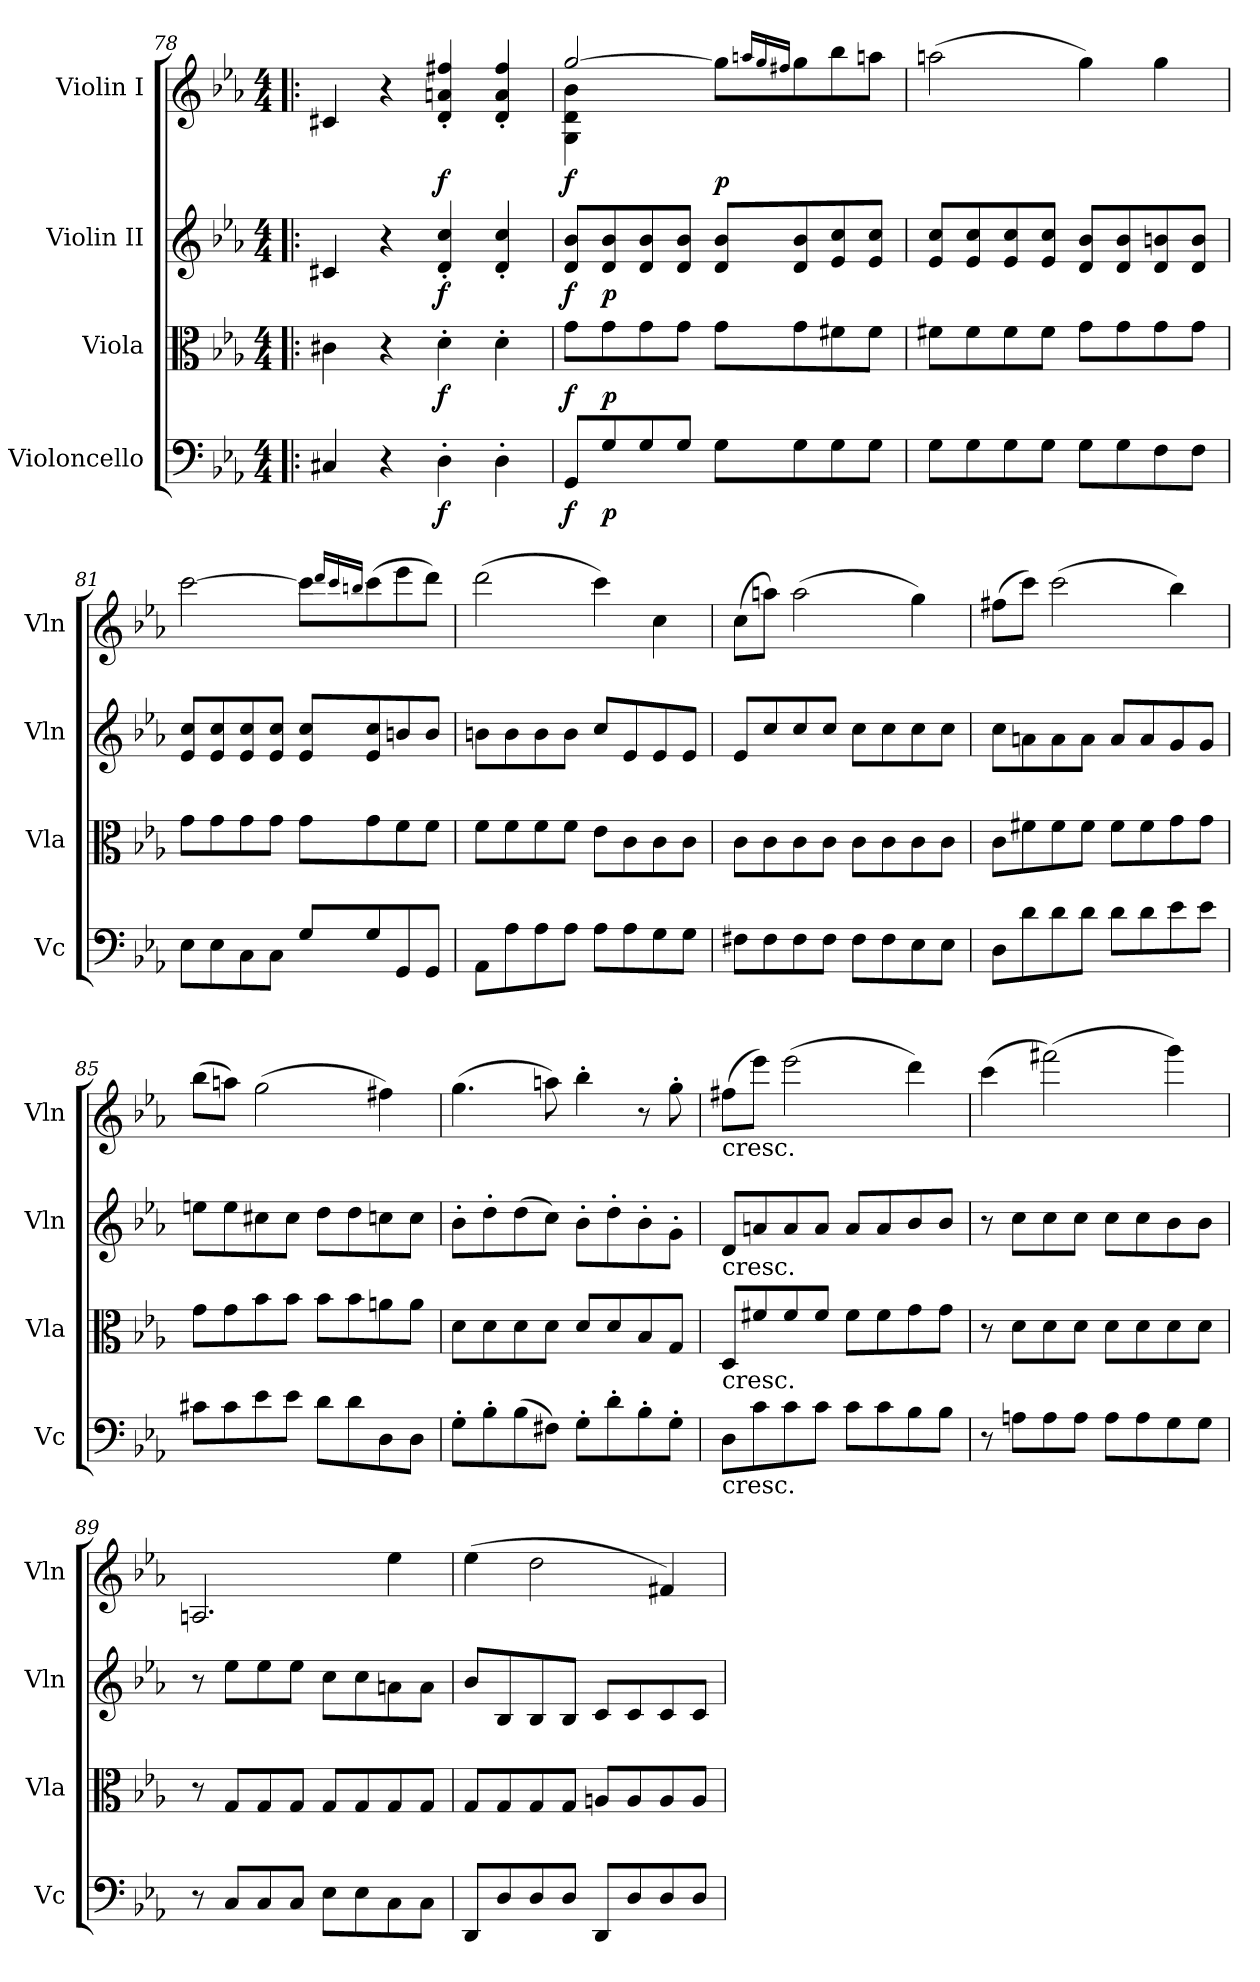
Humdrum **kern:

**kern	**dynam	**kern	**dynam	**kern	**dynam	**kern	**dynam
*part4	*part4	*part3	*part3	*part2	*part2	*part1	*part1
*staff4	*staff4	*staff3	*staff3	*staff2	*staff2	*staff1	*staff1
*I"Violoncello	*	*I"Viola	*	*I"Violin II	*	*I"Violin I	*
*I'Vc	*	*I'Vla	*	*I'Vln	*	*I'Vln	*
*clefF4	*	*clefC3	*	*clefG2	*	*clefG2	*
*k[b-e-a-]	*	*k[b-e-a-]	*	*k[b-e-a-]	*	*k[b-e-a-]	*
*M4/4	*	*M4/4	*	*M4/4	*	*M4/4	*
=78!|:	=78!|:	=78!|:	=78!|:	=78!|:	=78!|:	=78!|:	=78!|:
4C#X	.	4c#X	.	4c#X	.	4c#X	.
4r	.	4r	.	4r	.	4r	.
4D'	f	4d'	f	4d' 4cc'	f	4d' 4an' 4ff#X'	f
4D'	.	4d'	.	4d' 4cc'	.	4d' 4a' 4ff#'	.
=79	=79	=79	=79	=79	=79	=79	=79
*	*	*	*	*	*	*^	*
8GGL	f	8gL	f	8d 8b-L	f	[2gg	4G 4d 4b-	f
8G	p	8g	p	8d 8b-	p	.	.	.
8G	.	8g	.	8d 8b-	.	.	2.ryy	.
8GJ	.	8gJ	.	8d 8b-J	.	.	.	.
8GL	.	8gL	.	8d 8b-L	.	8ggL]	.	p
.	.	.	.	.	.	16qqaan/LL	.	.
.	.	.	.	.	.	16qqgg/	.	.
.	.	.	.	.	.	16qqff#X/JJ	.	.
8G	.	8g	.	8d 8b-	.	8gg	.	.
8G	.	8f#X	.	8e- 8cc	.	8bb-	.	.
8GJ	.	8f#J	.	8e- 8ccJ	.	8aanJ	.	.
*	*	*	*	*	*	*v	*v	*
=80	=80	=80	=80	=80	=80	=80	=80
8GL	.	8f#XL	.	8e- 8ccL	.	(2aan	.
8G	.	8f#	.	8e- 8cc	.	.	.
8G	.	8f#	.	8e- 8cc	.	.	.
8GJ	.	8f#J	.	8e- 8ccJ	.	.	.
8GL	.	8gL	.	8d 8b-L	.	4gg)	.
8G	.	8g	.	8d 8b-	.	.	.
8F	.	8g	.	8d 8bn	.	4gg	.
8FJ	.	8gJ	.	8d 8bJ	.	.	.
=81	=81	=81	=81	=81	=81	=81	=81
8E-L	.	8gL	.	8e- 8ccL	.	[2ccc	.
8E-	.	8g	.	8e- 8cc	.	.	.
8C	.	8g	.	8e- 8cc	.	.	.
8CJ	.	8gJ	.	8e- 8ccJ	.	.	.
8GL	.	8gL	.	8e- 8ccL	.	8cccL]	.
.	.	.	.	.	.	16qqddd/LL	.
.	.	.	.	.	.	16qqccc/	.
.	.	.	.	.	.	16qqbbn/JJ	.
8G	.	8g	.	8e- 8cc	.	(8ccc	.
8GG	.	8f	.	8bn	.	8eee-	.
8GGJ	.	8fJ	.	8bJ	.	8dddJ)	.
=82	=82	=82	=82	=82	=82	=82	=82
8AA-L	.	8fL	.	8bnL	.	(2ddd	.
8A-	.	8f	.	8b	.	.	.
8A-	.	8f	.	8b	.	.	.
8A-J	.	8fJ	.	8bJ	.	.	.
8A-L	.	8e-L	.	8ccL	.	4ccc)	.
8A-	.	8c	.	8e-	.	.	.
8G	.	8c	.	8e-	.	4cc	.
8GJ	.	8cJ	.	8e-J	.	.	.
=83	=83	=83	=83	=83	=83	=83	=83
8F#XL	.	8cL	.	8e-L	.	(8ccL	.
8F#	.	8c	.	8cc	.	8aanJ)	.
8F#	.	8c	.	8cc	.	(2aa	.
8F#J	.	8cJ	.	8ccJ	.	.	.
8F#L	.	8cL	.	8ccL	.	.	.
8F#	.	8c	.	8cc	.	.	.
8E-	.	8c	.	8cc	.	4gg)	.
8E-J	.	8cJ	.	8ccJ	.	.	.
=84	=84	=84	=84	=84	=84	=84	=84
8DL	.	8cL	.	8ccL	.	(8ff#XL	.
8d	.	8f#X	.	8an	.	8cccJ)	.
8d	.	8f#	.	8a	.	(2ccc	.
8dJ	.	8f#J	.	8aJ	.	.	.
8dL	.	8f#L	.	8aL	.	.	.
8d	.	8f#	.	8a	.	.	.
8e-	.	8g	.	8g	.	4bb-)	.
8e-J	.	8gJ	.	8gJ	.	.	.
=85	=85	=85	=85	=85	=85	=85	=85
8c#XL	.	8gL	.	8eenL	.	(8bb-L	.
8c#	.	8g	.	8ee	.	8aanJ)	.
8e-	.	8b-	.	8cc#X	.	(2gg	.
8e-J	.	8b-J	.	8cc#J	.	.	.
8dL	.	8b-L	.	8ddL	.	.	.
8d	.	8b-	.	8dd	.	.	.
8D	.	8an	.	8ccn	.	4ff#X)	.
8DJ	.	8aJ	.	8ccJ	.	.	.
=86	=86	=86	=86	=86	=86	=86	=86
8G'L	.	8dL	.	8b-'L	.	(4.gg	.
8B-'	.	8d	.	8dd'	.	.	.
(8B-	.	8d	.	(8dd	.	.	.
8F#XJ)	.	8dJ	.	8ccJ)	.	8aan)	.
8G'L	.	8dL	.	8b-'L	.	4bb-'	.
8d'	.	8d	.	8dd'	.	.	.
8B-'	.	8B-	.	8b-'	.	8r	.
8G'J	.	8GJ	.	8g'J	.	8gg'	.
=87	=87	=87	=87	=87	=87	=87	=87
!	!	!	!	!	!	!LO:TX:b:t=cresc.	!
!	!	!	!	!LO:TX:b:t=cresc.	!	!	!
!	!	!LO:TX:b:t=cresc.	!	!	!	!	!
!LO:TX:b:t=cresc.	!	!	!	!	!	!	!
8DL	.	8DL	.	8dL	.	(8ff#XL	.
8c	.	8f#X	.	8an	.	8eee-J)	.
8c	.	8f#	.	8a	.	(2eee-	.
8cJ	.	8f#J	.	8aJ	.	.	.
8cL	.	8f#L	.	8aL	.	.	.
8c	.	8f#	.	8a	.	.	.
8B-	.	8g	.	8b-	.	4ddd)	.
8B-J	.	8gJ	.	8b-J	.	.	.
=88	=88	=88	=88	=88	=88	=88	=88
8r	.	8r	.	8r	.	(4ccc	.
8AnL	.	8dL	.	8ccL	.	.	.
8A	.	8d	.	8cc	.	(2fff#X)	.
8AJ	.	8dJ	.	8ccJ	.	.	.
8AL	.	8dL	.	8ccL	.	.	.
8A	.	8d	.	8cc	.	.	.
8G	.	8d	.	8b-	.	4ggg)	.
8GJ	.	8dJ	.	8b-J	.	.	.
=89	=89	=89	=89	=89	=89	=89	=89
8r	.	8r	.	8r	.	2.An	.
8CL	.	8GL	.	8ee-L	.	.	.
8C	.	8G	.	8ee-	.	.	.
8CJ	.	8GJ	.	8ee-J	.	.	.
8E-L	.	8GL	.	8ccL	.	.	.
8E-	.	8G	.	8cc	.	.	.
8C	.	8G	.	8an	.	4ee-	.
8CJ	.	8GJ	.	8aJ	.	.	.
=90	=90	=90	=90	=90	=90	=90	=90
8DDL	.	8GL	.	8b-L	.	(4ee-	.
8D	.	8G	.	8B-	.	.	.
8D	.	8G	.	8B-	.	2dd	.
8DJ	.	8GJ	.	8B-J	.	.	.
8DDL	.	8AnL	.	8cL	.	.	.
8D	.	8A	.	8c	.	.	.
8D	.	8A	.	8c	.	4f#X)	.
8DJ	.	8AJ	.	8cJ	.	.	.
=	=	=	=	=	=	=	=
*-	*-	*-	*-	*-	*-	*-	*-
